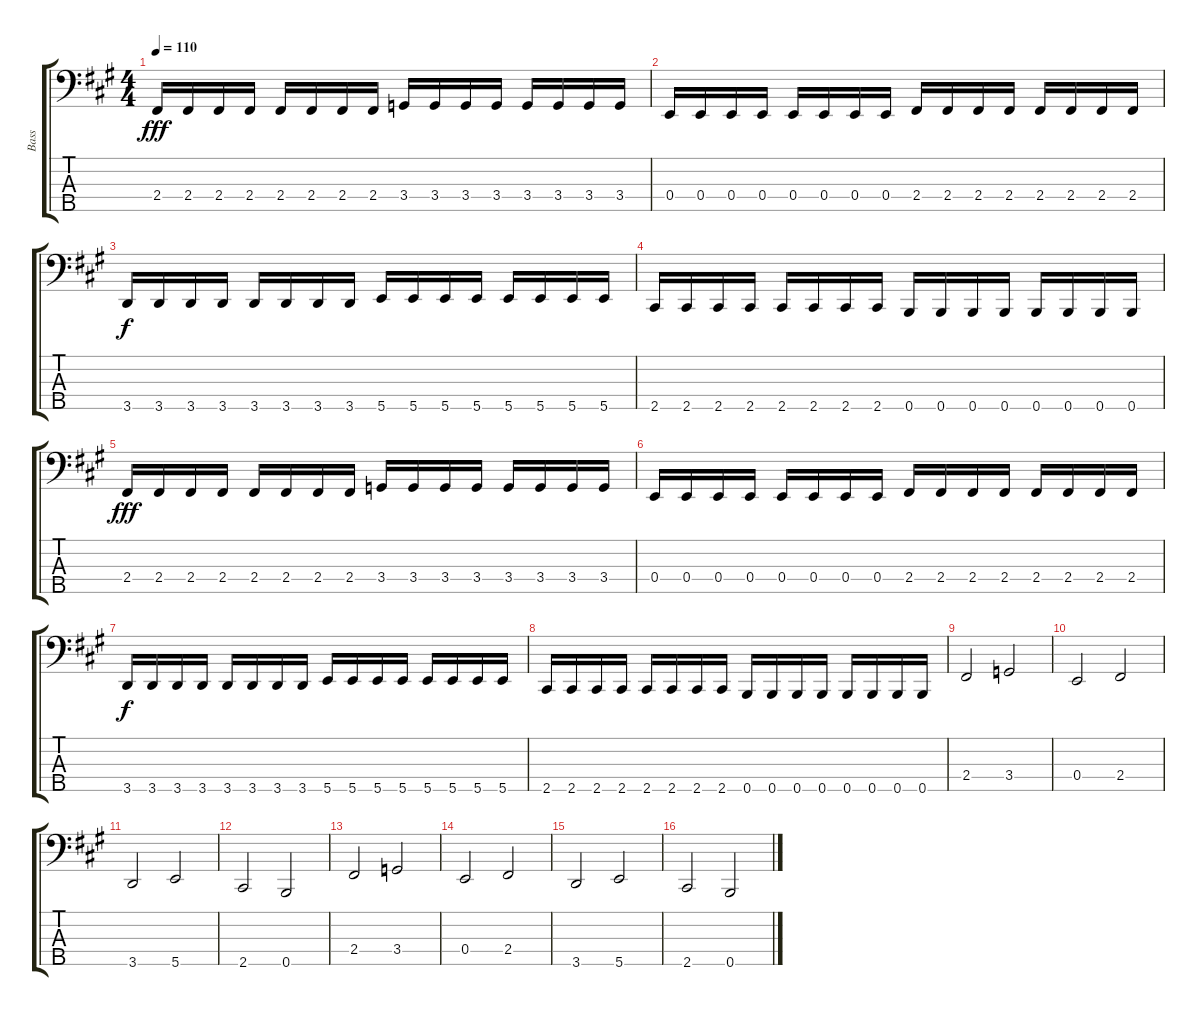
\track ("Bass" "Bass") {instrument electricbassfinger}
\staff {score tabs}
\tuning (G2 D2 A1 E1 B0) {hide}
\ts (4 4)
\tempo 110
\clef f4
\ks a
2.4.16{dy fff} 2.4.16 2.4.16 2.4.16 2.4.16 2.4.16 2.4.16 2.4.16 3.4.16 3.4.16 3.4.16 3.4.16 3.4.16 3.4.16 3.4.16 3.4.16 |
0.4.16 0.4.16 0.4.16 0.4.16 0.4.16 0.4.16 0.4.16 0.4.16 2.4.16 2.4.16 2.4.16 2.4.16 2.4.16 2.4.16 2.4.16 2.4.16 |
3.5.16{dy f} 3.5.16 3.5.16 3.5.16 3.5.16 3.5.16 3.5.16 3.5.16 5.5.16 5.5.16 5.5.16 5.5.16 5.5.16 5.5.16 5.5.16 5.5.16 |
2.5.16 2.5.16 2.5.16 2.5.16 2.5.16 2.5.16 2.5.16 2.5.16 0.5.16 0.5.16 0.5.16 0.5.16 0.5.16 0.5.16 0.5.16 0.5.16 |
2.4.16{dy fff} 2.4.16 2.4.16 2.4.16 2.4.16 2.4.16 2.4.16 2.4.16 3.4.16 3.4.16 3.4.16 3.4.16 3.4.16 3.4.16 3.4.16 3.4.16 |
0.4.16 0.4.16 0.4.16 0.4.16 0.4.16 0.4.16 0.4.16 0.4.16 2.4.16 2.4.16 2.4.16 2.4.16 2.4.16 2.4.16 2.4.16 2.4.16 |
3.5.16{dy f} 3.5.16 3.5.16 3.5.16 3.5.16 3.5.16 3.5.16 3.5.16 5.5.16 5.5.16 5.5.16 5.5.16 5.5.16 5.5.16 5.5.16 5.5.16 |
2.5.16 2.5.16 2.5.16 2.5.16 2.5.16 2.5.16 2.5.16 2.5.16 0.5.16 0.5.16 0.5.16 0.5.16 0.5.16 0.5.16 0.5.16 0.5.16 |
2.4.2 3.4.2 |
0.4.2 2.4.2 |
3.5.2 5.5.2 |
2.5.2 0.5.2 |
2.4.2 3.4.2 |
0.4.2 2.4.2 |
3.5.2 5.5.2 |
2.5.2 0.5.2
